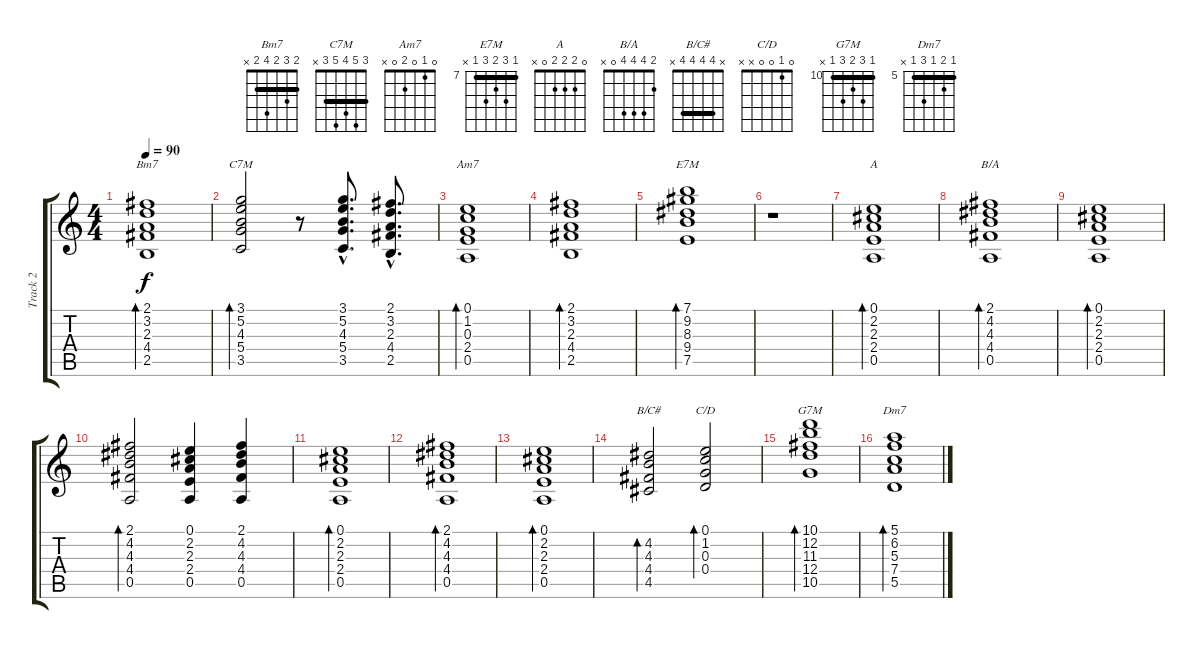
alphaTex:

\track ("Track 2" "Track 2") {instrument acousticguitarnylon}
\staff {score tabs}
\tuning (E4 B3 G3 D3 A2 E2) {hide}
\chord ("Bm7" 2 3 2 4 2 x) {barre 2}
\chord ("C7M" 3 5 4 5 3 x) {barre 3}
\chord ("Am7" 0 1 0 2 0 x)
\chord ("E7M" 7 9 8 9 7 x) {firstfret 7 barre 7}
\chord ("A" 0 2 2 2 0 x)
\chord ("B/A" 2 4 4 4 0 x)
\chord ("B/C#" x 4 4 4 4 x) {barre 4}
\chord ("C/D" 0 1 0 0 x x)
\chord ("G7M" 10 12 11 12 10 x) {firstfret 10 barre 10}
\chord ("Dm7" 5 6 5 7 5 x) {firstfret 5 barre 5}
\ts (4 4)
\tempo 90
\clef g2
\ks c
(2.1 3.2 2.3 4.4 2.5).1{bd 120 ch "Bm7" dy f} |
(3.1 5.2 4.3 5.4 3.5).2{bd 120 ch "C7M"} r.8 (3.1{hac} 5.2{hac} 4.3{hac} 5.4{hac} 3.5{hac}).8{d} (2.1{hac} 3.2{hac} 2.3{hac} 4.4{hac} 2.5{hac}).8{d} |
(0.1 1.2 0.3 2.4 0.5).1{bd 120 ch "Am7"} |
(2.1 3.2 2.3 4.4 2.5).1{bd 120} |
(7.1 9.2 8.3 9.4 7.5).1{bd 120 ch "E7M"} |
r.1 |
(0.1 2.2 2.3 2.4 0.5).1{bd 120 ch "A"} |
(2.1 4.2 4.3 4.4 0.5).1{bd 120 ch "B/A"} |
(0.1 2.2 2.3 2.4 0.5).1{bd 120} |
(2.1 4.2 4.3 4.4 0.5).2{bd 120} (0.1 2.2 2.3 2.4 0.5).4 (2.1 4.2 4.3 4.4 0.5).4 |
(0.1 2.2 2.3 2.4 0.5).1{bd 120} |
(2.1 4.2 4.3 4.4 0.5).1{bd 120} |
(0.1 2.2 2.3 2.4 0.5).1{bd 120} |
(4.2 4.3 4.4 4.5).2{bd 120 ch "B/C#"} (0.1 1.2 0.3 0.4).2{bd 120 ch "C/D"} |
(10.1 12.2 11.3 12.4 10.5).1{bd 120 ch "G7M"} |
(5.1 6.2 5.3 7.4 5.5).1{bd 120 ch "Dm7"}
